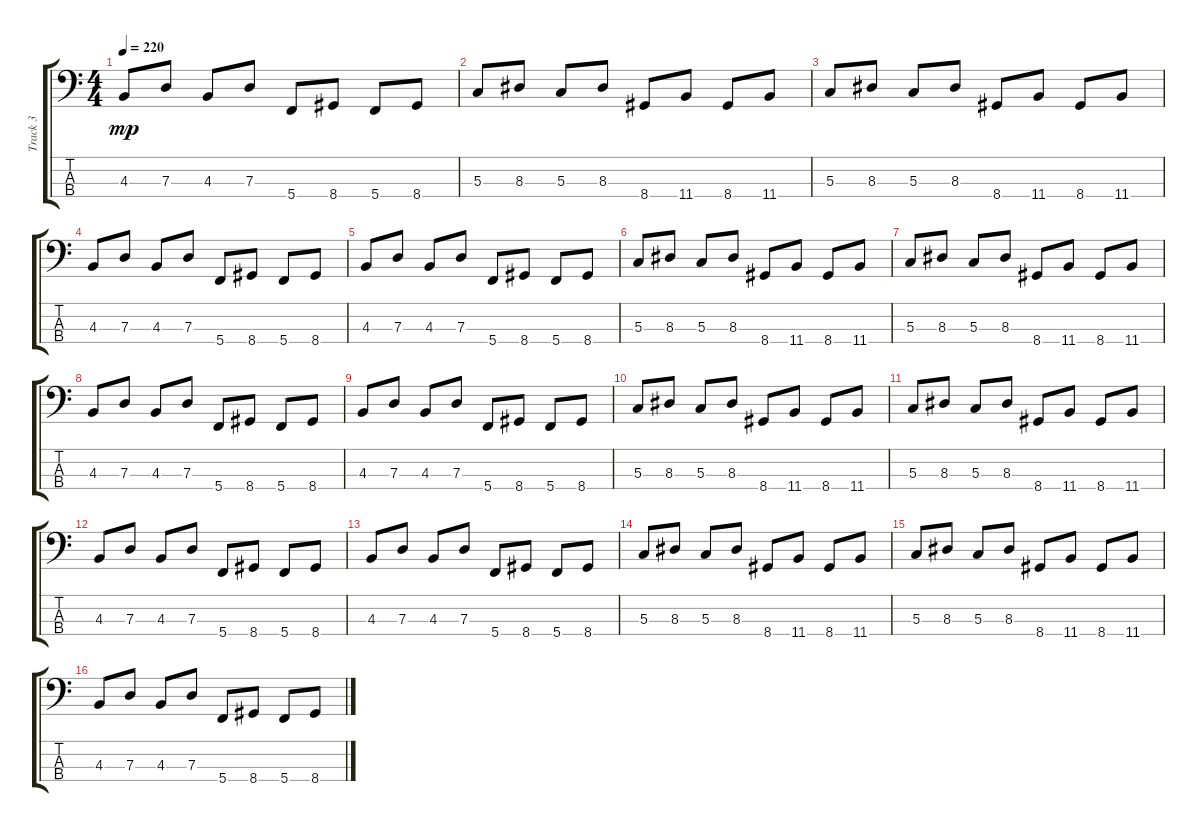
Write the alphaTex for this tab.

\track ("Track 3" "Track 3") {instrument electricbassfinger}
\staff {score tabs}
\tuning (F2 C2 G1 C1) {hide}
\ts (4 4)
\tempo 220
\clef f4
\ks c
4.3.8{dy mp} 7.3.8 4.3.8 7.3.8 5.4.8 8.4.8 5.4.8 8.4.8 |
5.3.8 8.3.8 5.3.8 8.3.8 8.4.8 11.4.8 8.4.8 11.4.8 |
5.3.8 8.3.8 5.3.8 8.3.8 8.4.8 11.4.8 8.4.8 11.4.8 |
4.3.8 7.3.8 4.3.8 7.3.8 5.4.8 8.4.8 5.4.8 8.4.8 |
4.3.8 7.3.8 4.3.8 7.3.8 5.4.8 8.4.8 5.4.8 8.4.8 |
5.3.8 8.3.8 5.3.8 8.3.8 8.4.8 11.4.8 8.4.8 11.4.8 |
5.3.8 8.3.8 5.3.8 8.3.8 8.4.8 11.4.8 8.4.8 11.4.8 |
4.3.8 7.3.8 4.3.8 7.3.8 5.4.8 8.4.8 5.4.8 8.4.8 |
4.3.8 7.3.8 4.3.8 7.3.8 5.4.8 8.4.8 5.4.8 8.4.8 |
5.3.8 8.3.8 5.3.8 8.3.8 8.4.8 11.4.8 8.4.8 11.4.8 |
5.3.8 8.3.8 5.3.8 8.3.8 8.4.8 11.4.8 8.4.8 11.4.8 |
4.3.8 7.3.8 4.3.8 7.3.8 5.4.8 8.4.8 5.4.8 8.4.8 |
4.3.8 7.3.8 4.3.8 7.3.8 5.4.8 8.4.8 5.4.8 8.4.8 |
5.3.8 8.3.8 5.3.8 8.3.8 8.4.8 11.4.8 8.4.8 11.4.8 |
5.3.8 8.3.8 5.3.8 8.3.8 8.4.8 11.4.8 8.4.8 11.4.8 |
4.3.8 7.3.8 4.3.8 7.3.8 5.4.8 8.4.8 5.4.8 8.4.8
